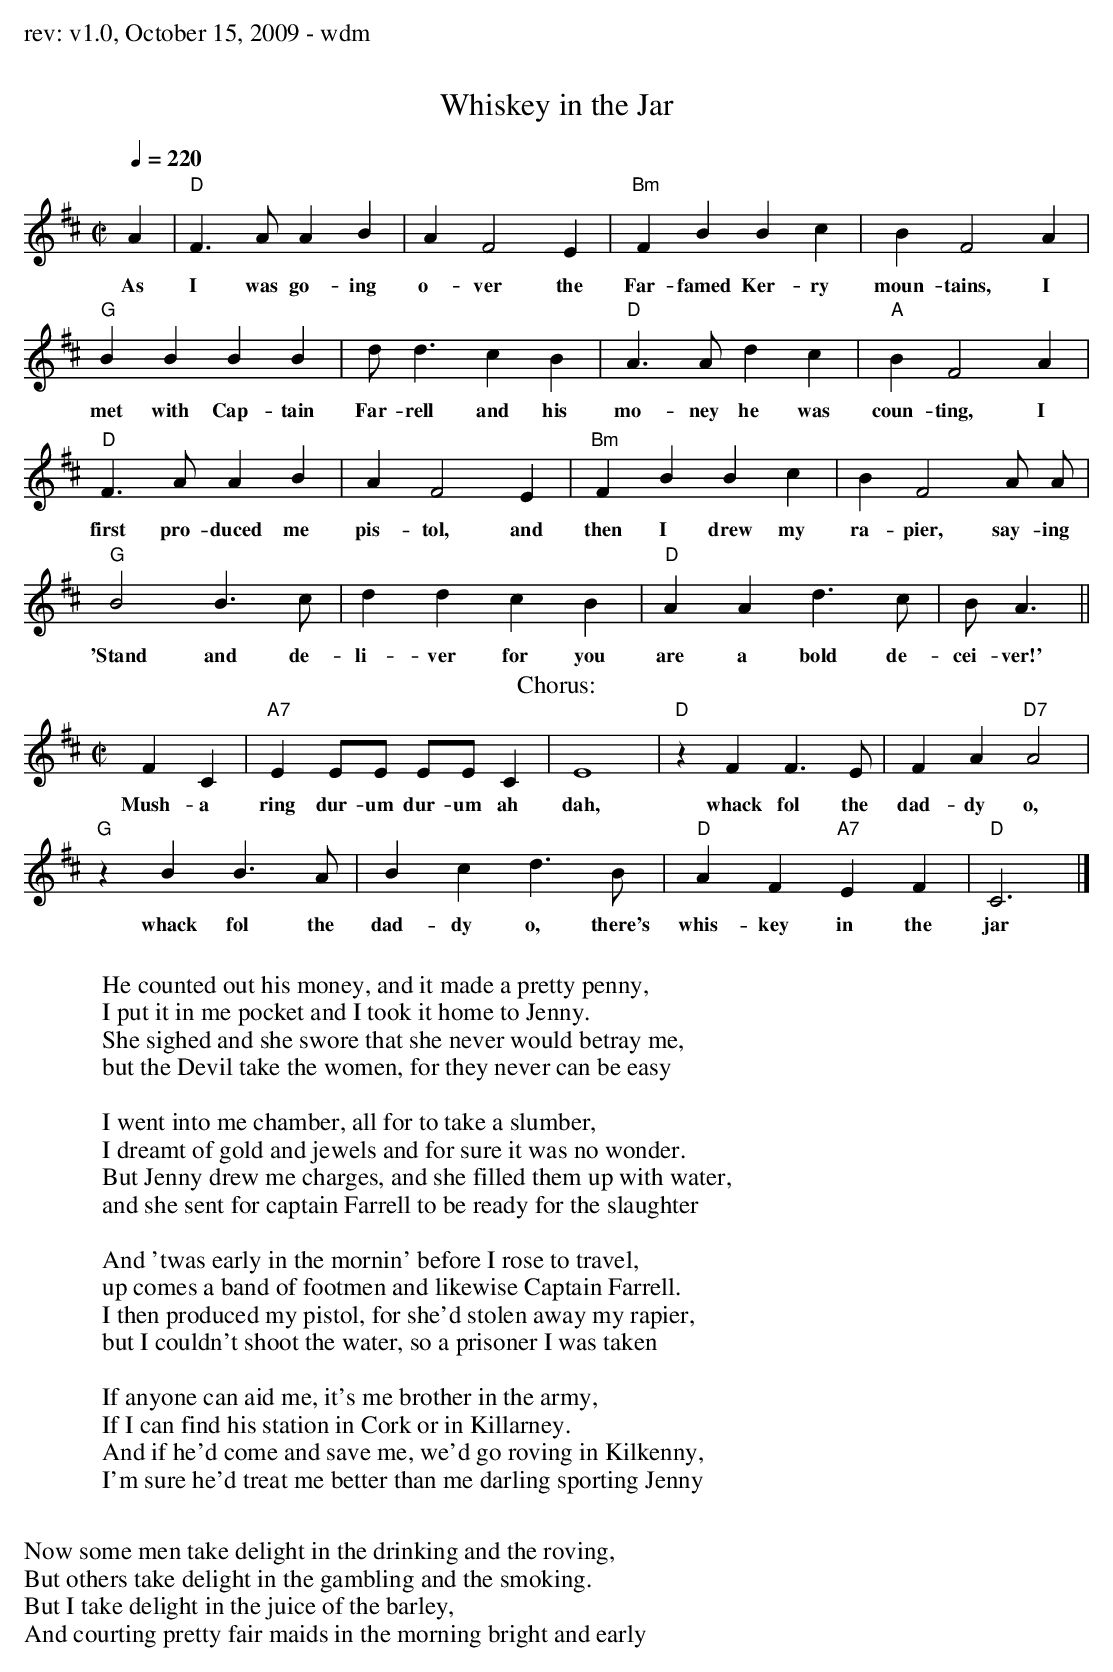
X:1
T:Whiskey in the Jar
M:C|
L:1/8
Q:1/4=220
K:D
A2 | "D"F2>A2 A2 B2 | A2 F4 E2 | "Bm" F2 B2 B2 c2 | B2 F4 A2 |
w: As I was go-ing o-ver the Far-famed Ker-ry moun-tains, I
"G" B2 B2 B2 B2 | d d3 c2 B2 | "D" A2> A2 d2 c2 | "A"B2 F4 A2 |
w: met with Cap-tain Far-rell and his mo-ney he was coun-ting, I
"D"F2> A2 A2 B2 | A2 F4 E2 | "Bm" F2 B2 B2 c2 | B2 F4 A A |
w: first pro-duced me pis-tol, and then I drew my ra-pier, say-ing
"G" B4 B3 c | d2 d2 c2 B2 | "D" A2 A2 d3 c | B A3 ||
w: 'Stand and de-li-ver for you are a bold de-cei-ver!'
T: Chorus:
F2 c,2 | "A7" E2 EE EE c,2 | E8 | "D" z2 F2 F3 E | F2 A2 "D7" A4 |
w: Mush-a ring dur-um dur-um ah dah, whack fol the dad-dy o,
"G" z2 B2 B3 A | B2 c2 d3 B | "D" A2 F2 "A7" E2 F2 | "D" c,6 |]
w: whack fol the dad-dy o, there's whis-key in the jar
W:
W: He counted out his money, and it made a pretty penny,
W: I put it in me pocket and I took it home to Jenny.
W: She sighed and she swore that she never would betray me,
W: but the Devil take the women, for they never can be easy
W:
W: I went into me chamber, all for to take a slumber,
W: I dreamt of gold and jewels and for sure it was no wonder.
W: But Jenny drew me charges, and she filled them up with water,
W: and she sent for captain Farrell to be ready for the slaughter
W:
W: And 'twas early in the mornin' before I rose to travel,
W: up comes a band of footmen and likewise Captain Farrell.
W: I then produced my pistol, for she'd stolen away my rapier,
W: but I couldn't shoot the water, so a prisoner I was taken
W:
W: If anyone can aid me, it's me brother in the army,
W: If I can find his station in Cork or in Killarney.
W: And if he'd come and save me, we'd go roving in Kilkenny,
W: I'm sure he'd treat me better than me darling sporting Jenny
W:
W: Now some men take delight in the drinking and the roving,
W: But others take delight in the gambling and the smoking.
W: But I take delight in the juice of the barley,
W: And courting pretty fair maids in the morning bright and early
